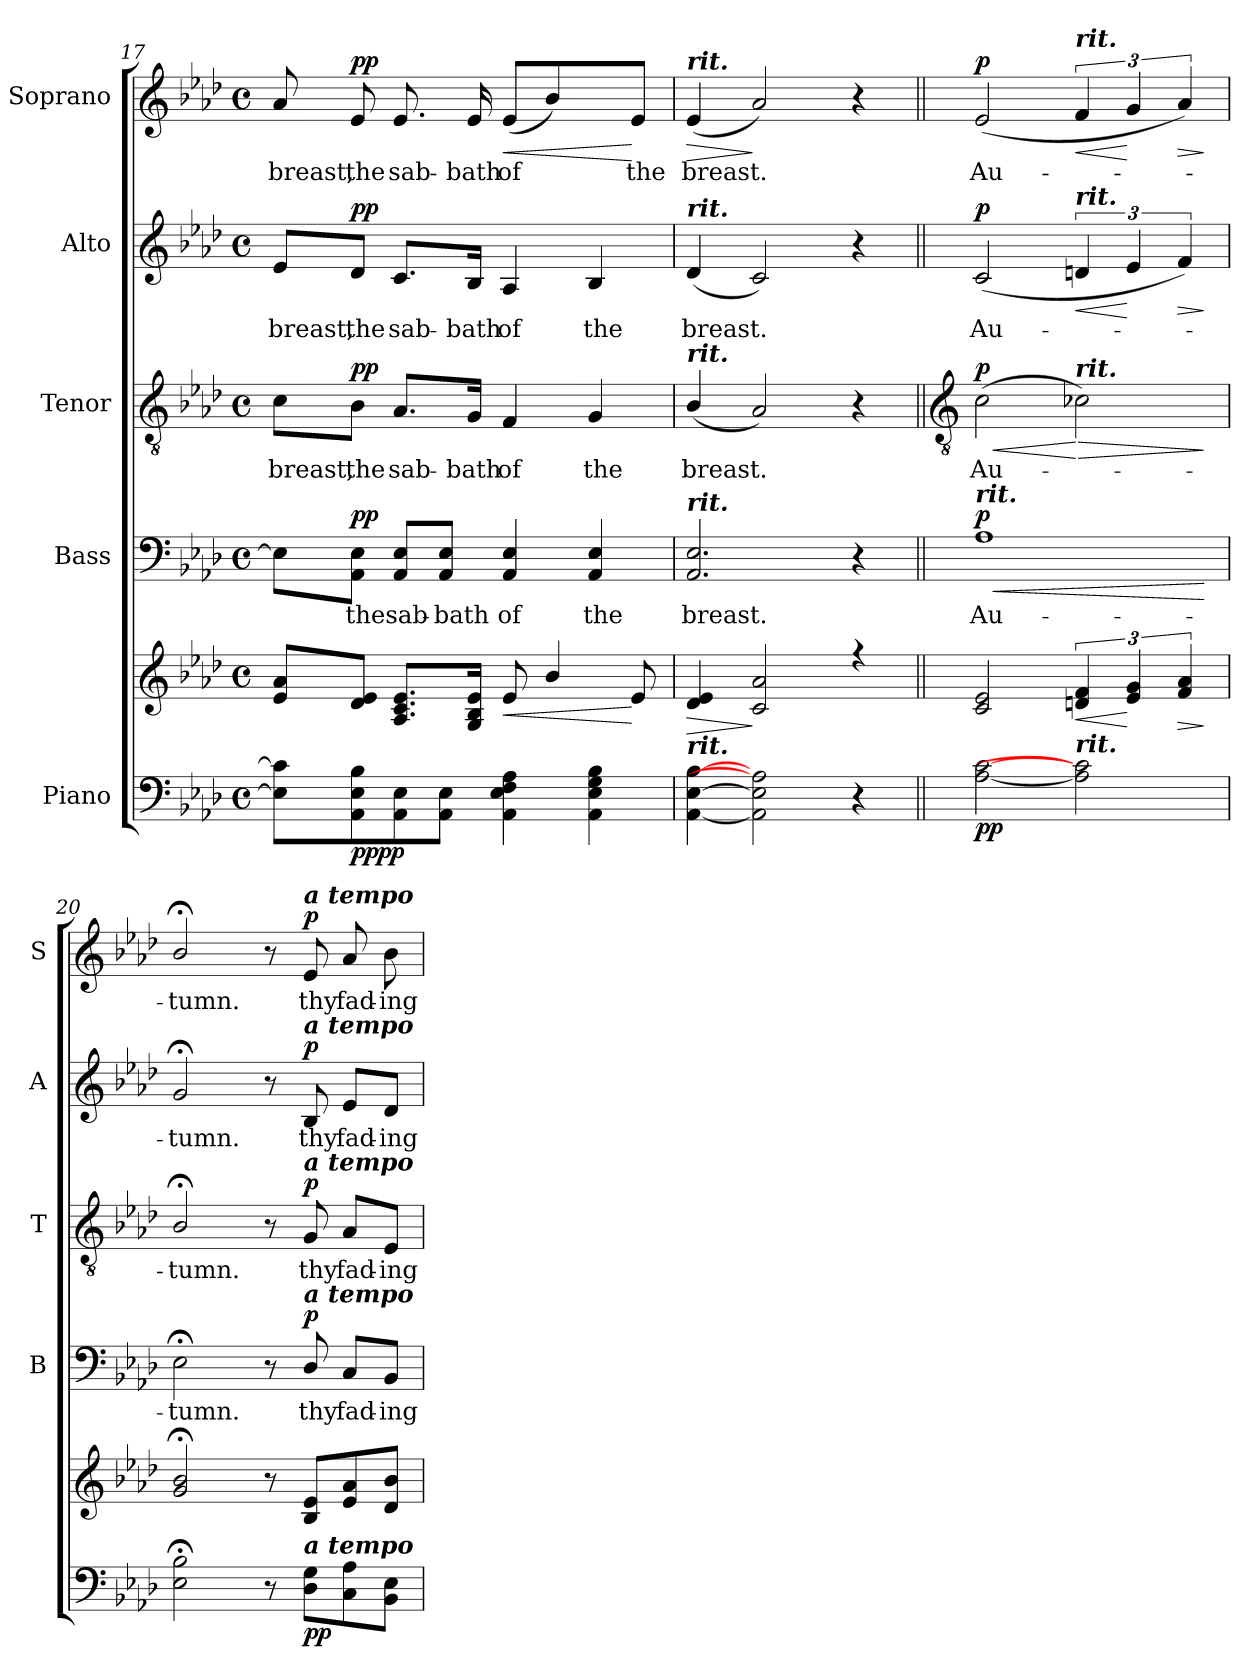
**kern	**kern	**dynam	**kern	**text	**dynam	**kern	**text	**dynam	**kern	**text	**dynam	**kern	**text	**dynam
*part5	*part5	*part5	*part4	*part4	*part4	*part3	*part3	*part3	*part2	*part2	*part2	*part1	*part1	*part1
*staff6	*staff5	*staff5/6	*staff4	*staff4	*staff4	*staff3	*staff3	*staff3	*staff2	*staff2	*staff2	*staff1	*staff1	*staff1
*I"Piano	*	*	*I"Bass	*	*	*I"Tenor	*	*	*I"Alto	*	*	*I"Soprano	*	*
*	*	*	*I'B	*	*	*I'T	*	*	*I'A	*	*	*I'S	*	*
!!LO:LB:g=z
*clefF4	*clefG2	*	*clefF4	*	*	*clefGv2	*	*	*clefG2	*	*	*clefG2	*	*
*k[b-e-a-d-]	*k[b-e-a-d-]	*	*k[b-e-a-d-]	*	*	*k[b-e-a-d-]	*	*	*k[b-e-a-d-]	*	*	*k[b-e-a-d-]	*	*
*A-:	*A-:	*	*A-:	*	*	*A-:	*	*	*A-:	*	*	*A-:	*	*
*M4/4	*M4/4	*	*M4/4	*	*	*M4/4	*	*	*M4/4	*	*	*M4/4	*	*
*met(c)	*met(c)	*	*met(c)	*	*	*met(c)	*	*	*met(c)	*	*	*met(c)	*	*
=17	=17	=17	=17	=17	=17	=17	=17	=17	=17	=17	=17	=17	=17	=17
*	*^	*	*	*	*	*	*	*	*	*	*	*	*	*
!	!	!	!	!	!	!	!	!LO:LY:b	!	!	!LO:LY:b	!	!	!LO:LY:b	!
8E-] 8c]L	8e-/ 8a-/L	1ryy	.	8E-\L]	.	.	8c\L	breast,	.	8e-/L	breast,	.	8a-	breast,	.
!	!	!	!LO:DY:b=2	!	!LO:LY:b	!	!	!LO:LY:b	!	!	!LO:LY:b	!	!	!LO:LY:b	!
!	!	!	!LO:DY:n=1:b	!	!	!LO:DY:b	!	!	!LO:DY:b	!	!	!LO:DY:b	!	!	!LO:DY:b
8AA- 8E- 8B-	8d-/ 8e-/J	.	pp pp	8AA-\ 8E-\J	the	pp	8B-\J	the	pp	8d-/J	the	pp	8e-	the	pp
!	!	!	!	!	!LO:LY:b	!	!	!LO:LY:b	!	!	!LO:LY:b	!	!	!LO:LY:b	!
8AA- 8E-	8.A-/ 8.c/ 8.e-/L	.	.	8AA-/ 8E-/L	sab-	.	8.A-/L	sab-	.	8.c/L	sab-	.	8.e-	sab-	.
!	!	!	!	!	!LO:LY:b	!	!	!	!	!	!	!	!	!	!
8AA- 8E-J	.	.	.	8AA-/ 8E-/J	-bath	.	.	.	.	.	.	.	.	.	.
!	!	!	!	!	!	!	!	!LO:LY:b	!	!	!LO:LY:b	!	!	!LO:LY:b	!
.	16G/ 16B-/ 16e-/J	.	.	.	.	.	16G/Jk	-bath	.	16B-/Jk	-bath	.	16e-	-bath	.
!	!	!	!LO:HP:b	!	!LO:LY:b	!	!	!LO:LY:b	!	!	!LO:LY:b	!	!	!LO:LY:b	!LO:HP:b
4AA- 4E- 4F 4A-	8e-/	.	<	4AA- 4E-	of	.	4F	of	.	4A-	of	.	(<8e-L	of	<
.	4b-/	.	.	.	.	.	.	.	.	.	.	.	4b-/)	.	.
!	!	!	!	!	!LO:LY:b	!	!	!LO:LY:b	!	!	!LO:LY:b	!	!	!	!
4AA- 4E- 4G 4B-	.	.	.	4AA- 4E-	the	.	4G	the	.	4B-	the	.	.	.	.
!	!	!	!	!	!	!	!	!	!	!	!	!	!	!LO:LY:b	!
.	8e-/	.	[	.	.	.	.	.	.	.	.	.	8e-J	the	[
=18	=18	=18	=18	=18	=18	=18	=18	=18	=18	=18	=18	=18	=18	=18	=18
!	!	!	!	!	!	!	!	!	!	!	!	!	!LO:TX:a:Bi:t=rit.	!	!
!	!	!	!	!	!	!	!	!	!	!LO:TX:a:Bi:t=rit.	!	!	!	!	!
!	!	!	!	!	!	!	!LO:TX:a:Bi:t=rit.	!	!	!	!	!	!	!	!
!	!	!	!	!LO:TX:a:Bi:t=rit.	!	!	!	!	!	!	!	!	!	!	!
!	!LO:TX:b:Bi:t=rit.	!	!	!	!	!	!	!	!	!	!	!	!	!	!
!	!	!	!LO:HP:b	!	!LO:LY:b	!	!	!LO:LY:b	!	!	!LO:LY:b	!	!	!LO:LY:b	!LO:HP:b
[4AA- [4E- [4B-	4d-/ 4e-/	1ryy	>	2.AA- 2.E-	breast.	.	(<4B-/	breast.	.	(<4d-	breast.	.	(<4e-	breast.	>
2AA-] 2E-] 2A-]	2c/ 2a-/	.	]	.	.	.	2A-)	.	.	2c)	.	.	2a-)	.	]
4r	4r	.	.	4r	.	.	4r	.	.	4r	.	.	4r	.	.
*	*v	*v	*	*	*	*	*	*	*	*	*	*	*	*	*
!!LO:LB:g=z
=19||	=19||	=19||	=19||	=19||	=19||	=19||	=19||	=19||	=19||	=19||	=19||	=19||	=19||	=19||
*	*	*	*	*	*	*clefGv2	*	*	*	*	*	*	*	*
!	!	!	!LO:TX:a:Bi:t=rit.	!	!	!	!	!	!	!	!	!	!	!
!	!	!	!	!LO:LY:b	!LO:HP:b	!	!	!	!	!	!	!	!	!
!	!	!LO:DY:b=2	!	!	!LO:HP:n=1:b	!	!LO:LY:b	!LO:HP:b	!	!LO:LY:b	!	!	!LO:LY:b	!
!	!	!LO:DY:n=1:b	!	!	!LO:DY:n=1:b	!	!	!LO:DY:n=1:b	!	!	!LO:DY:b	!	!	!LO:DY:b
[2A- [2c	2c/ 2e-/	p p	1A-	Au-	< > p	(>2c	Au-	< p	(<2c	Au-	p	(<2e-/	Au-	p
!	!	!	!	!	!	!	!	!	!	!	!	!LO:TX:a:Bi:t=rit.	!	!
!	!	!	!	!	!	!	!	!	!LO:TX:a:Bi:t=rit.	!	!	!	!	!
!	!	!	!	!	!	!LO:TX:a:Bi:t=rit.	!	!	!	!	!	!	!	!
!LO:TX:a:Bi:t=rit.	!	!	!	!	!	!	!	!	!	!	!	!	!	!
!	!	!LO:HP:b	!	!	!	!	!	!LO:HP:n=1:b	!	!	!LO:HP:b	!	!	!LO:HP:b
2A-] 2c-]	6dn 6f	<	.	.	.	2c-X)	.	[ >	6dn	.	<	6f	.	<
.	6e- 6g	[	.	.	.	.	.	.	6e-	.	[	6g	.	[
!	!	!LO:HP:b	!	!	!	!	!	!	!	!	!LO:HP:b	!	!	!LO:HP:b
.	6f 6a-	>	.	.	.	.	.	.	6f)	.	>	6a-)	.	>
.	.	]	.	.	[	.	.	]	.	.	]	.	.	]
=20	=20	=20	=20	=20	=20	=20	=20	=20	=20	=20	=20	=20	=20	=20
!	!	!	!	!LO:LY:b	!	!	!LO:LY:b	!	!	!LO:LY:b	!	!	!LO:LY:b	!
2E-;< 2B-;<	2g/;< 2b-/;<	.	2E-;<	-tumn.	.	2B-;</	tumn.	.	2g;<	tumn.	.	2b-;</	tumn.	.
8r	8r	.	8r	.	]	8r	.	.	8r	.	.	8r	.	.
!	!	!	!	!	!	!	!	!	!	!	!	!LO:TX:a:Bi:t=a tempo	!	!
!	!	!	!	!	!	!	!	!	!LO:TX:a:Bi:t=a tempo	!	!	!	!	!
!	!	!	!	!	!	!LO:TX:a:Bi:t=a tempo	!	!	!	!	!	!	!	!
!	!	!	!LO:TX:a:Bi:t=a tempo	!	!	!	!	!	!	!	!	!	!	!
!LO:TX:a:Bi:t=a tempo	!	!	!	!	!	!	!	!	!	!	!	!	!	!
!	!	!LO:DY:b=2	!	!LO:LY:b	!	!	!LO:LY:b	!	!	!LO:LY:b	!	!	!LO:LY:b	!
!	!	!LO:DY:n=1:b	!	!	!LO:DY:b	!	!	!LO:DY:b	!	!	!LO:DY:b	!	!	!LO:DY:b
8D- 8GL	8B- 8e-L	p p	8D-/	thy	p	8G	thy	p	8B-	thy	p	8e-	thy	p
!	!	!	!	!LO:LY:b	!	!	!LO:LY:b	!	!	!LO:LY:b	!	!	!LO:LY:b	!
8C 8A-	8e- 8a-	.	8C/L	fad-	.	8A-/L	fad-	.	8e-/L	fad-	.	8a-	fad-	.
!	!	!	!	!LO:LY:b	!	!	!LO:LY:b	!	!	!LO:LY:b	!	!	!LO:LY:b	!
8BB- 8E-J	8d- 8b-J	.	8BB-/J	-ing	.	8E-/J	-ing	.	8d-/J	-ing	.	8b-	-ing	.
=	=	=	=	=	=	=	=	=	=	=	=	=	=	=
*-	*-	*-	*-	*-	*-	*-	*-	*-	*-	*-	*-	*-	*-	*-
